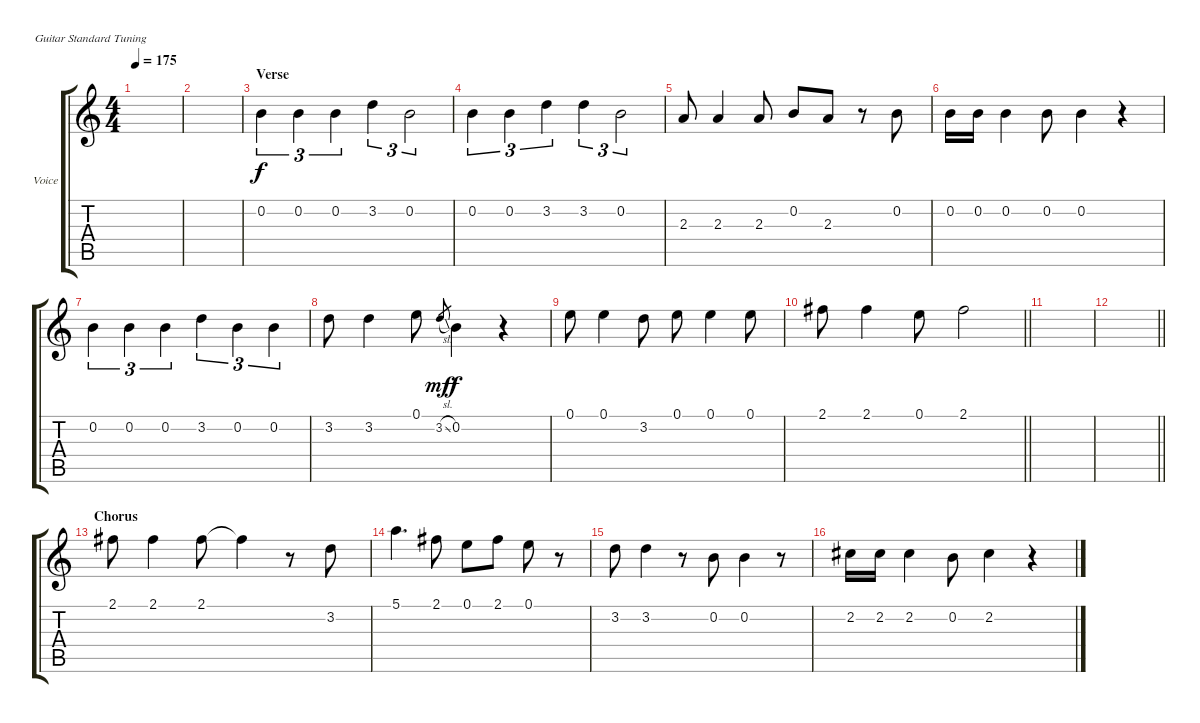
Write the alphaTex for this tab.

\bracketExtendMode groupsimilarinstruments
\firstSystemTrackNameOrientation horizontal
\otherSystemsTrackNameOrientation horizontal
\track ("Voice" "Voice") {mute instrument lead6voice}
\staff {score tabs}
\tuning (E4 B3 G3 D3 A2 E2)
\displaytranspose 12
\ts (4 4)
\tempo 175
\clef g2
\ks c
|
|
\section ("" "Verse")
0.2.4{tu (3 2)} 0.2.4{tu (3 2)} 0.2.4{tu (3 2)} 3.2.4{tu (3 2)} 0.2.2{tu (3 2)} |
0.2.4{tu (3 2)} 0.2.4{tu (3 2)} 3.2.4{tu (3 2)} 3.2.4{tu (3 2)} 0.2.2{tu (3 2)} |
2.3.8 2.3.4 2.3.8 0.2.8 2.3.8 r.8 0.2.8 |
0.2.16 0.2.16 0.2.4 0.2.8 0.2.4 r.4 |
0.2.4{tu (3 2)} 0.2.4{tu (3 2)} 0.2.4{tu (3 2)} 3.2.4{tu (3 2)} 0.2.4{tu (3 2)} 0.2.4{tu (3 2)} |
3.2.8 3.2.4 0.1.8 3.2{sl}.8{gr dy mf} 0.2.4{dy f} r.4 |
0.1.8 0.1.4 3.2.8 0.1.8 0.1.4 0.1.8 |
\barLineRight lightlight
2.1.8 2.1.4 0.1.8 2.1.2 |
|
\barLineRight lightlight
|
\section ("" "Chorus")
2.1.8 2.1.4 2.1.8 2.1{t}.4 r.8 3.2.8 |
5.1.4{d} 2.1.8 0.1.8 2.1.8 0.1.8 r.8 |
3.2.8 3.2.4 r.8 0.2.8 0.2.4 r.8 |
2.2.16 2.2.16 2.2.4 0.2.8 2.2.4 r.4
